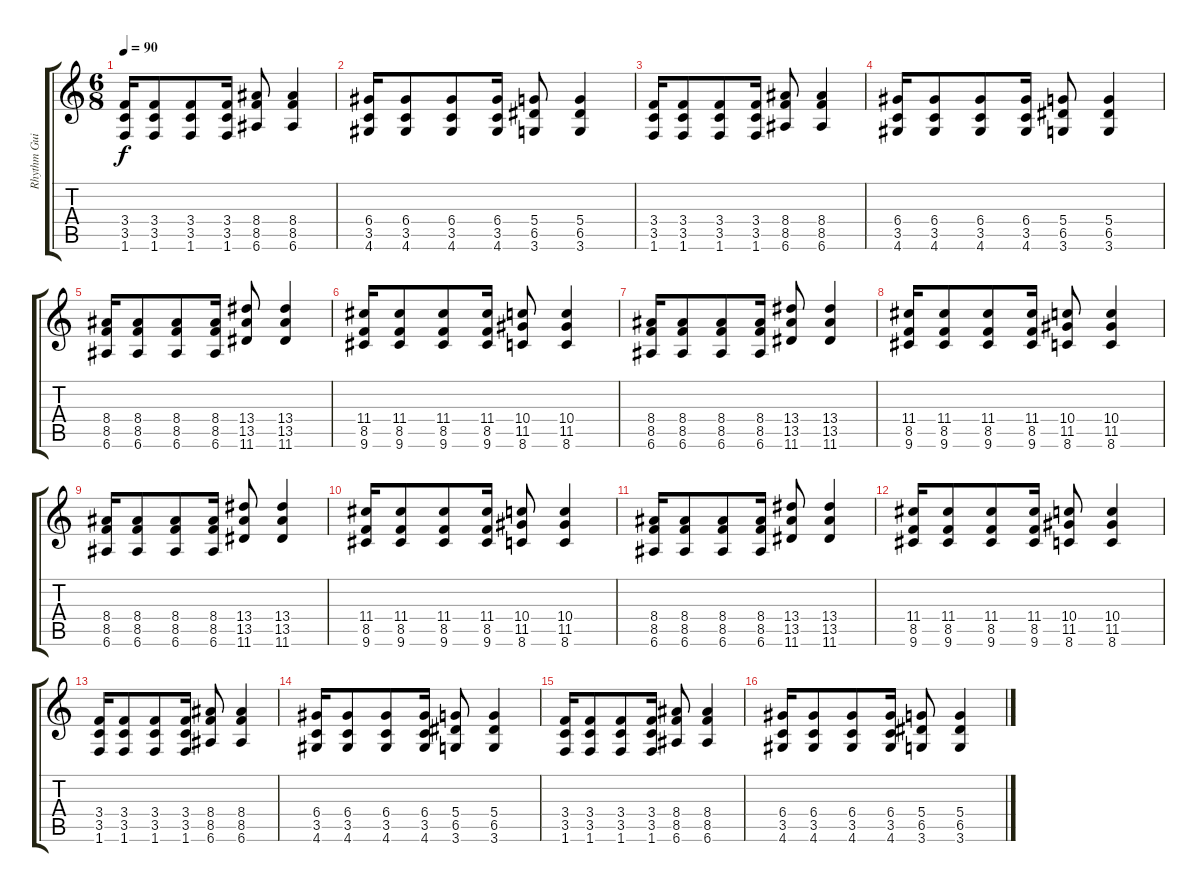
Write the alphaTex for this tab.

\track ("Rhythm Guitar" "Rhythm Gui") {instrument distortionguitar}
\staff {score tabs}
\tuning (E4 B3 G3 D3 A2 E2) {hide}
\ts (6 8)
\section ("" "")
\tempo 90
\clef g2
\ks c
(3.4 3.5 1.6).16{dy f} (3.4 3.5 1.6).8 (3.4 3.5 1.6).8 (3.4 3.5 1.6).16 (8.4 8.5 6.6).8 (8.4 8.5 6.6).4 |
(6.4 3.5 4.6).16 (6.4 3.5 4.6).8 (6.4 3.5 4.6).8 (6.4 3.5 4.6).16 (5.4 6.5 3.6).8 (5.4 6.5 3.6).4 |
(3.4 3.5 1.6).16 (3.4 3.5 1.6).8 (3.4 3.5 1.6).8 (3.4 3.5 1.6).16 (8.4 8.5 6.6).8 (8.4 8.5 6.6).4 |
(6.4 3.5 4.6).16 (6.4 3.5 4.6).8 (6.4 3.5 4.6).8 (6.4 3.5 4.6).16 (5.4 6.5 3.6).8 (5.4 6.5 3.6).4 |
(8.4 8.5 6.6).16 (8.4 8.5 6.6).8 (8.4 8.5 6.6).8 (8.4 8.5 6.6).16 (13.4 13.5 11.6).8 (13.4 13.5 11.6).4 |
(11.4 8.5 9.6).16 (11.4 8.5 9.6).8 (11.4 8.5 9.6).8 (11.4 8.5 9.6).16 (10.4 11.5 8.6).8 (10.4 11.5 8.6).4 |
(8.4 8.5 6.6).16 (8.4 8.5 6.6).8 (8.4 8.5 6.6).8 (8.4 8.5 6.6).16 (13.4 13.5 11.6).8 (13.4 13.5 11.6).4 |
(11.4 8.5 9.6).16 (11.4 8.5 9.6).8 (11.4 8.5 9.6).8 (11.4 8.5 9.6).16 (10.4 11.5 8.6).8 (10.4 11.5 8.6).4 |
(8.4 8.5 6.6).16 (8.4 8.5 6.6).8 (8.4 8.5 6.6).8 (8.4 8.5 6.6).16 (13.4 13.5 11.6).8 (13.4 13.5 11.6).4 |
(11.4 8.5 9.6).16 (11.4 8.5 9.6).8 (11.4 8.5 9.6).8 (11.4 8.5 9.6).16 (10.4 11.5 8.6).8 (10.4 11.5 8.6).4 |
(8.4 8.5 6.6).16 (8.4 8.5 6.6).8 (8.4 8.5 6.6).8 (8.4 8.5 6.6).16 (13.4 13.5 11.6).8 (13.4 13.5 11.6).4 |
(11.4 8.5 9.6).16 (11.4 8.5 9.6).8 (11.4 8.5 9.6).8 (11.4 8.5 9.6).16 (10.4 11.5 8.6).8 (10.4 11.5 8.6).4 |
(3.4 3.5 1.6).16 (3.4 3.5 1.6).8 (3.4 3.5 1.6).8 (3.4 3.5 1.6).16 (8.4 8.5 6.6).8 (8.4 8.5 6.6).4 |
(6.4 3.5 4.6).16 (6.4 3.5 4.6).8 (6.4 3.5 4.6).8 (6.4 3.5 4.6).16 (5.4 6.5 3.6).8 (5.4 6.5 3.6).4 |
(3.4 3.5 1.6).16 (3.4 3.5 1.6).8 (3.4 3.5 1.6).8 (3.4 3.5 1.6).16 (8.4 8.5 6.6).8 (8.4 8.5 6.6).4 |
(6.4 3.5 4.6).16 (6.4 3.5 4.6).8 (6.4 3.5 4.6).8 (6.4 3.5 4.6).16 (5.4 6.5 3.6).8 (5.4 6.5 3.6).4
